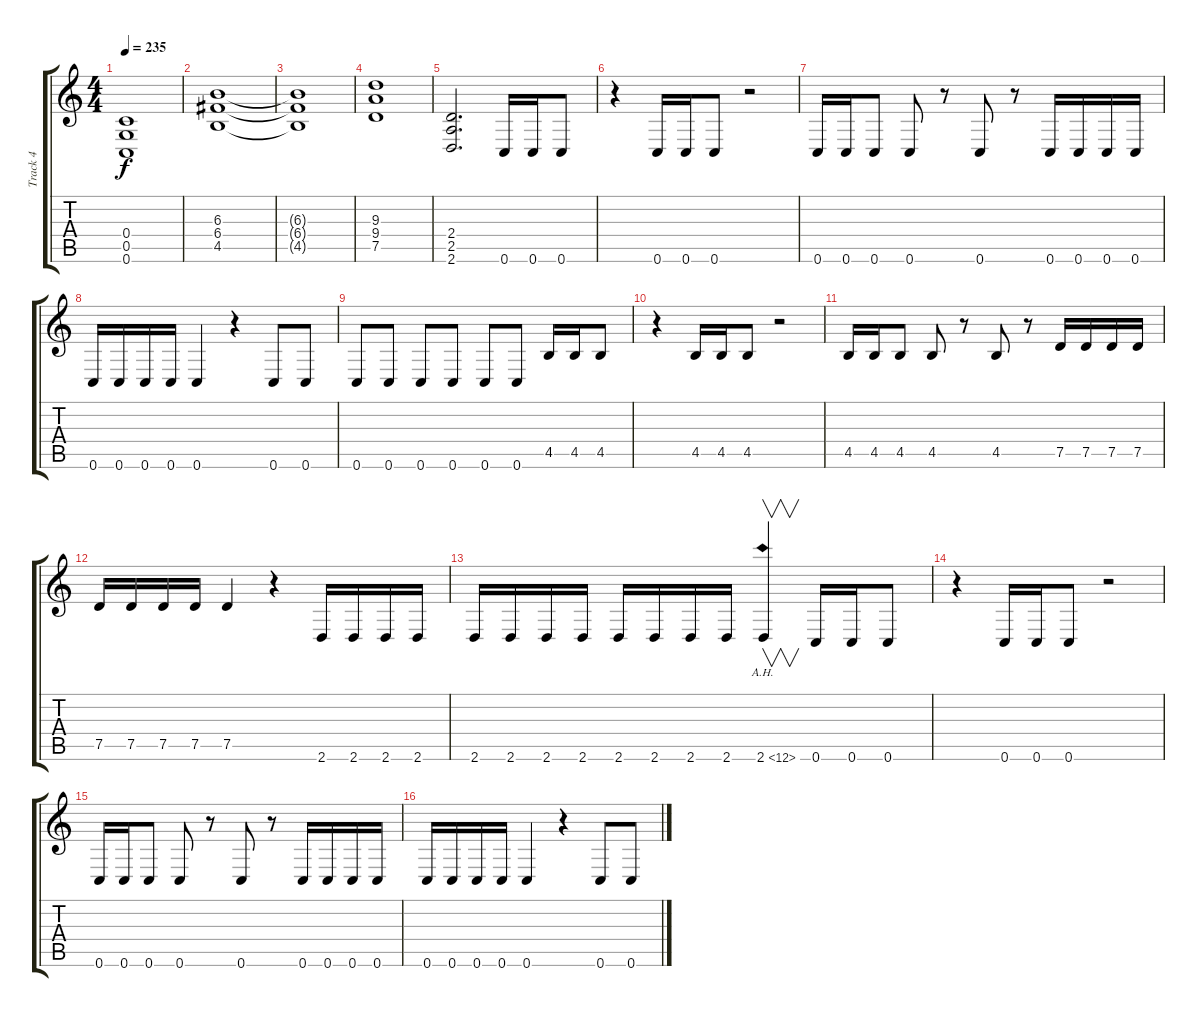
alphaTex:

\track ("Track 4" "Track 4") {instrument distortionguitar}
\staff {score tabs}
\tuning (D4 A3 F3 C3 G2 C2) {hide}
\ts (4 4)
\tempo 235
\clef g2
\ks c
(0.4{t} 0.5{t} 0.6{t}).1{dy f} |
(6.3 6.4 4.5).1 |
(6.3{t} 6.4{t} 4.5{t}).1 |
(9.3 9.4 7.5).1 |
(2.4 2.5 2.6).2{d} 0.6.16 0.6.16 0.6.8 |
r.4 0.6.16 0.6.16 0.6.8 r.2 |
0.6.16 0.6.16 0.6.8 0.6.8 r.8 0.6.8 r.8 0.6.16 0.6.16 0.6.16 0.6.16 |
0.6.16 0.6.16 0.6.16 0.6.16 0.6.4 r.4 0.6.8 0.6.8 |
0.6.8 0.6.8 0.6.8 0.6.8 0.6.8 0.6.8 4.5.16 4.5.16 4.5.8 |
r.4 4.5.16 4.5.16 4.5.8 r.2 |
4.5.16 4.5.16 4.5.8 4.5.8 r.8 4.5.8 r.8 7.5.16 7.5.16 7.5.16 7.5.16 |
7.5.16 7.5.16 7.5.16 7.5.16 7.5.4 r.4 2.6.16 2.6.16 2.6.16 2.6.16 |
2.6.16 2.6.16 2.6.16 2.6.16 2.6.16 2.6.16 2.6.16 2.6.16 2.6{ah 10}.4{v} 0.6.16 0.6.16 0.6.8 |
r.4 0.6.16 0.6.16 0.6.8 r.2 |
0.6.16 0.6.16 0.6.8 0.6.8 r.8 0.6.8 r.8 0.6.16 0.6.16 0.6.16 0.6.16 |
0.6.16 0.6.16 0.6.16 0.6.16 0.6.4 r.4 0.6.8 0.6.8
